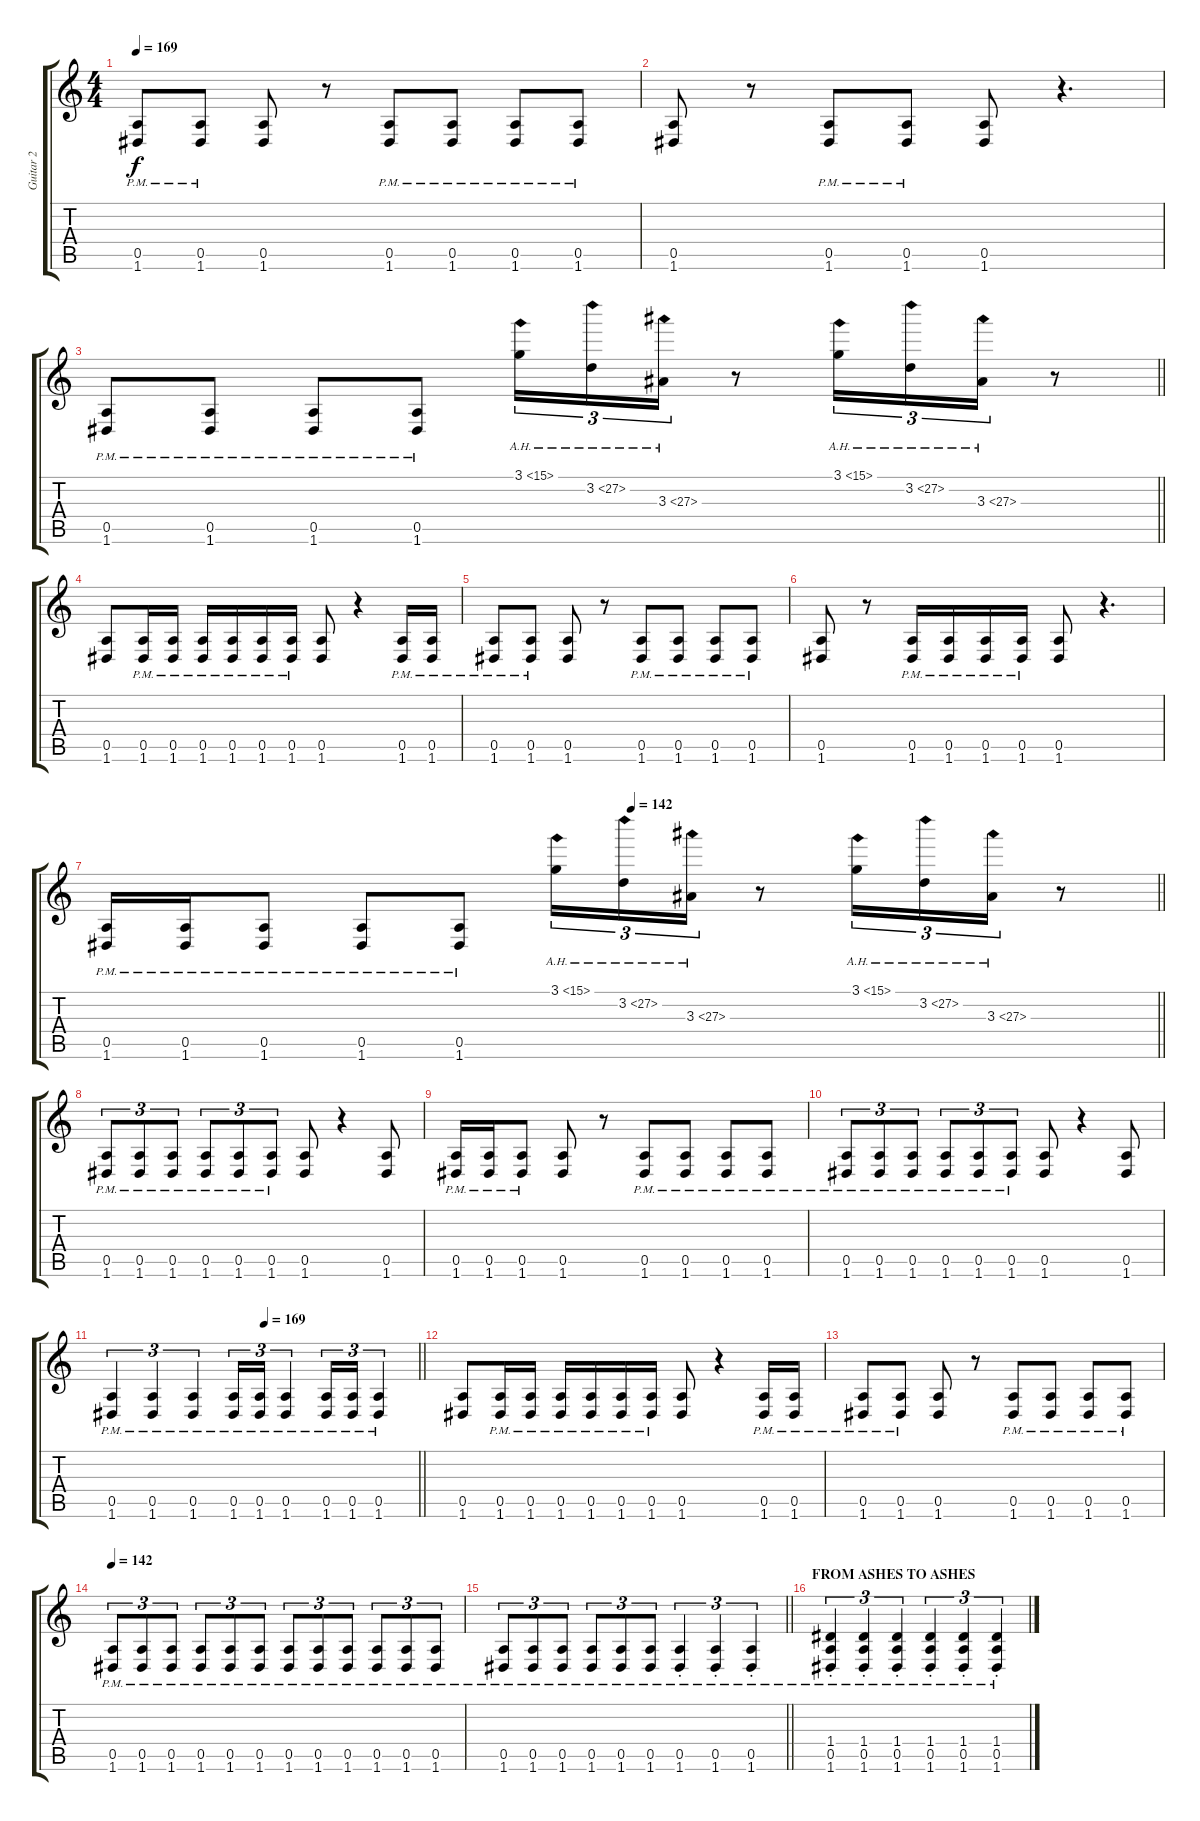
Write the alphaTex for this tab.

\track ("Guitar 2" "Guitar 2") {instrument distortionguitar}
\staff {score tabs}
\tuning (E4 B3 G3 D3 A2 D2) {hide}
\ts (4 4)
\tempo 169
\clef g2
\ks c
(0.5{pm} 1.6{pm}).8{dy f} (0.5{pm} 1.6{pm}).8 (0.5 1.6).8 r.8 (0.5{pm} 1.6{pm}).8 (0.5{pm} 1.6{pm}).8 (0.5{pm} 1.6{pm}).8 (0.5{pm} 1.6{pm}).8 |
(0.5 1.6).8 r.8 (0.5{pm} 1.6{pm}).8 (0.5{pm} 1.6{pm}).8 (0.5 1.6).8 r.4{d} |
\barLineRight lightlight
(0.5{pm} 1.6{pm}).8 (0.5{pm} 1.6{pm}).8 (0.5{pm} 1.6{pm}).8 (0.5{pm} 1.6{pm}).8 3.1{ah 12}.16{tu (3 2)} 3.2{ah 24}.16{tu (3 2)} 3.3{ah 24}.16{tu (3 2)} r.8 3.1{ah 12}.16{tu (3 2)} 3.2{ah 24}.16{tu (3 2)} 3.3{ah 24}.16{tu (3 2)} r.8 |
(0.5 1.6).8 (0.5{pm} 1.6{pm}).16 (0.5{pm} 1.6{pm}).16 (0.5{pm} 1.6{pm}).16 (0.5{pm} 1.6{pm}).16 (0.5{pm} 1.6{pm}).16 (0.5{pm} 1.6{pm}).16 (0.5 1.6).8 r.4 (0.5{pm} 1.6{pm}).16 (0.5{pm} 1.6{pm}).16 |
(0.5{pm} 1.6{pm}).8 (0.5{pm} 1.6{pm}).8 (0.5 1.6).8 r.8 (0.5{pm} 1.6{pm}).8 (0.5{pm} 1.6{pm}).8 (0.5{pm} 1.6{pm}).8 (0.5{pm} 1.6{pm}).8 |
(0.5 1.6).8 r.8 (0.5{pm} 1.6{pm}).16 (0.5{pm} 1.6{pm}).16 (0.5{pm} 1.6{pm}).16 (0.5{pm} 1.6{pm}).16 (0.5 1.6).8 r.4{d} |
\tempo (142 0.5)
\barLineRight lightlight
(0.5{pm} 1.6{pm}).16 (0.5{pm} 1.6{pm}).16 (0.5{pm} 1.6{pm}).8 (0.5{pm} 1.6{pm}).8 (0.5{pm} 1.6{pm}).8 3.1{ah 12}.16{tu (3 2)} 3.2{ah 24}.16{tu (3 2)} 3.3{ah 24}.16{tu (3 2)} r.8 3.1{ah 12}.16{tu (3 2)} 3.2{ah 24}.16{tu (3 2)} 3.3{ah 24}.16{tu (3 2)} r.8 |
(0.5{pm} 1.6{pm}).8{tu (3 2)} (0.5{pm} 1.6{pm}).8{tu (3 2)} (0.5{pm} 1.6{pm}).8{tu (3 2)} (0.5{pm} 1.6{pm}).8{tu (3 2)} (0.5{pm} 1.6{pm}).8{tu (3 2)} (0.5{pm} 1.6{pm}).8{tu (3 2)} (0.5 1.6).8 r.4 (0.5 1.6).8 |
(0.5{pm} 1.6{pm}).16 (0.5{pm} 1.6{pm}).16 (0.5{pm} 1.6{pm}).8 (0.5 1.6).8 r.8 (0.5{pm} 1.6{pm}).8 (0.5{pm} 1.6{pm}).8 (0.5{pm} 1.6{pm}).8 (0.5{pm} 1.6{pm}).8 |
(0.5{pm} 1.6{pm}).8{tu (3 2)} (0.5{pm} 1.6{pm}).8{tu (3 2)} (0.5{pm} 1.6{pm}).8{tu (3 2)} (0.5{pm} 1.6{pm}).8{tu (3 2)} (0.5{pm} 1.6{pm}).8{tu (3 2)} (0.5{pm} 1.6{pm}).8{tu (3 2)} (0.5 1.6).8 r.4 (0.5 1.6).8 |
\tempo (169 0.5)
\barLineRight lightlight
(0.5{pm} 1.6{pm}).4{tu (3 2)} (0.5{pm} 1.6{pm}).4{tu (3 2)} (0.5{pm} 1.6{pm}).4{tu (3 2)} (0.5{pm} 1.6{pm}).16{tu (3 2)} (0.5{pm} 1.6{pm}).16{tu (3 2)} (0.5{pm} 1.6{pm}).4{tu (3 2)} (0.5{pm} 1.6{pm}).16{tu (3 2)} (0.5{pm} 1.6{pm}).16{tu (3 2)} (0.5{pm} 1.6{pm}).4{tu (3 2)} |
(0.5 1.6).8 (0.5{pm} 1.6{pm}).16 (0.5{pm} 1.6{pm}).16 (0.5{pm} 1.6{pm}).16 (0.5{pm} 1.6{pm}).16 (0.5{pm} 1.6{pm}).16 (0.5{pm} 1.6{pm}).16 (0.5 1.6).8 r.4 (0.5{pm} 1.6{pm}).16 (0.5{pm} 1.6{pm}).16 |
(0.5{pm} 1.6{pm}).8 (0.5{pm} 1.6{pm}).8 (0.5 1.6).8 r.8 (0.5{pm} 1.6{pm}).8 (0.5{pm} 1.6{pm}).8 (0.5{pm} 1.6{pm}).8 (0.5{pm} 1.6{pm}).8 |
\tempo 142
(0.5{pm} 1.6{pm}).8{tu (3 2)} (0.5{pm} 1.6{pm}).8{tu (3 2)} (0.5{pm} 1.6{pm}).8{tu (3 2)} (0.5{pm} 1.6{pm}).8{tu (3 2)} (0.5{pm} 1.6{pm}).8{tu (3 2)} (0.5{pm} 1.6{pm}).8{tu (3 2)} (0.5{pm} 1.6{pm}).8{tu (3 2)} (0.5{pm} 1.6{pm}).8{tu (3 2)} (0.5{pm} 1.6{pm}).8{tu (3 2)} (0.5{pm} 1.6{pm}).8{tu (3 2)} (0.5{pm} 1.6{pm}).8{tu (3 2)} (0.5{pm} 1.6{pm}).8{tu (3 2)} |
\barLineRight lightlight
(0.5{pm} 1.6{pm}).8{tu (3 2)} (0.5{pm} 1.6{pm}).8{tu (3 2)} (0.5{pm} 1.6{pm}).8{tu (3 2)} (0.5{pm} 1.6{pm}).8{tu (3 2)} (0.5{pm} 1.6{pm}).8{tu (3 2)} (0.5{pm} 1.6{pm}).8{tu (3 2)} (0.5{pm st} 1.6{pm st}).4{tu (3 2)} (0.5{pm st} 1.6{pm st}).4{tu (3 2)} (0.5{pm st} 1.6{pm st}).4{tu (3 2)} |
\section ("" "FROM ASHES TO ASHES")
(1.4{pm st} 0.5{pm st} 1.6{pm st}).4{tu (3 2)} (1.4{pm st} 0.5{pm st} 1.6{pm st}).4{tu (3 2)} (1.4{pm st} 0.5{pm st} 1.6{pm st}).4{tu (3 2)} (1.4{pm st} 0.5{pm st} 1.6{pm st}).4{tu (3 2)} (1.4{pm st} 0.5{pm st} 1.6{pm st}).4{tu (3 2)} (1.4{pm st} 0.5{pm st} 1.6{pm st}).4{tu (3 2)}
